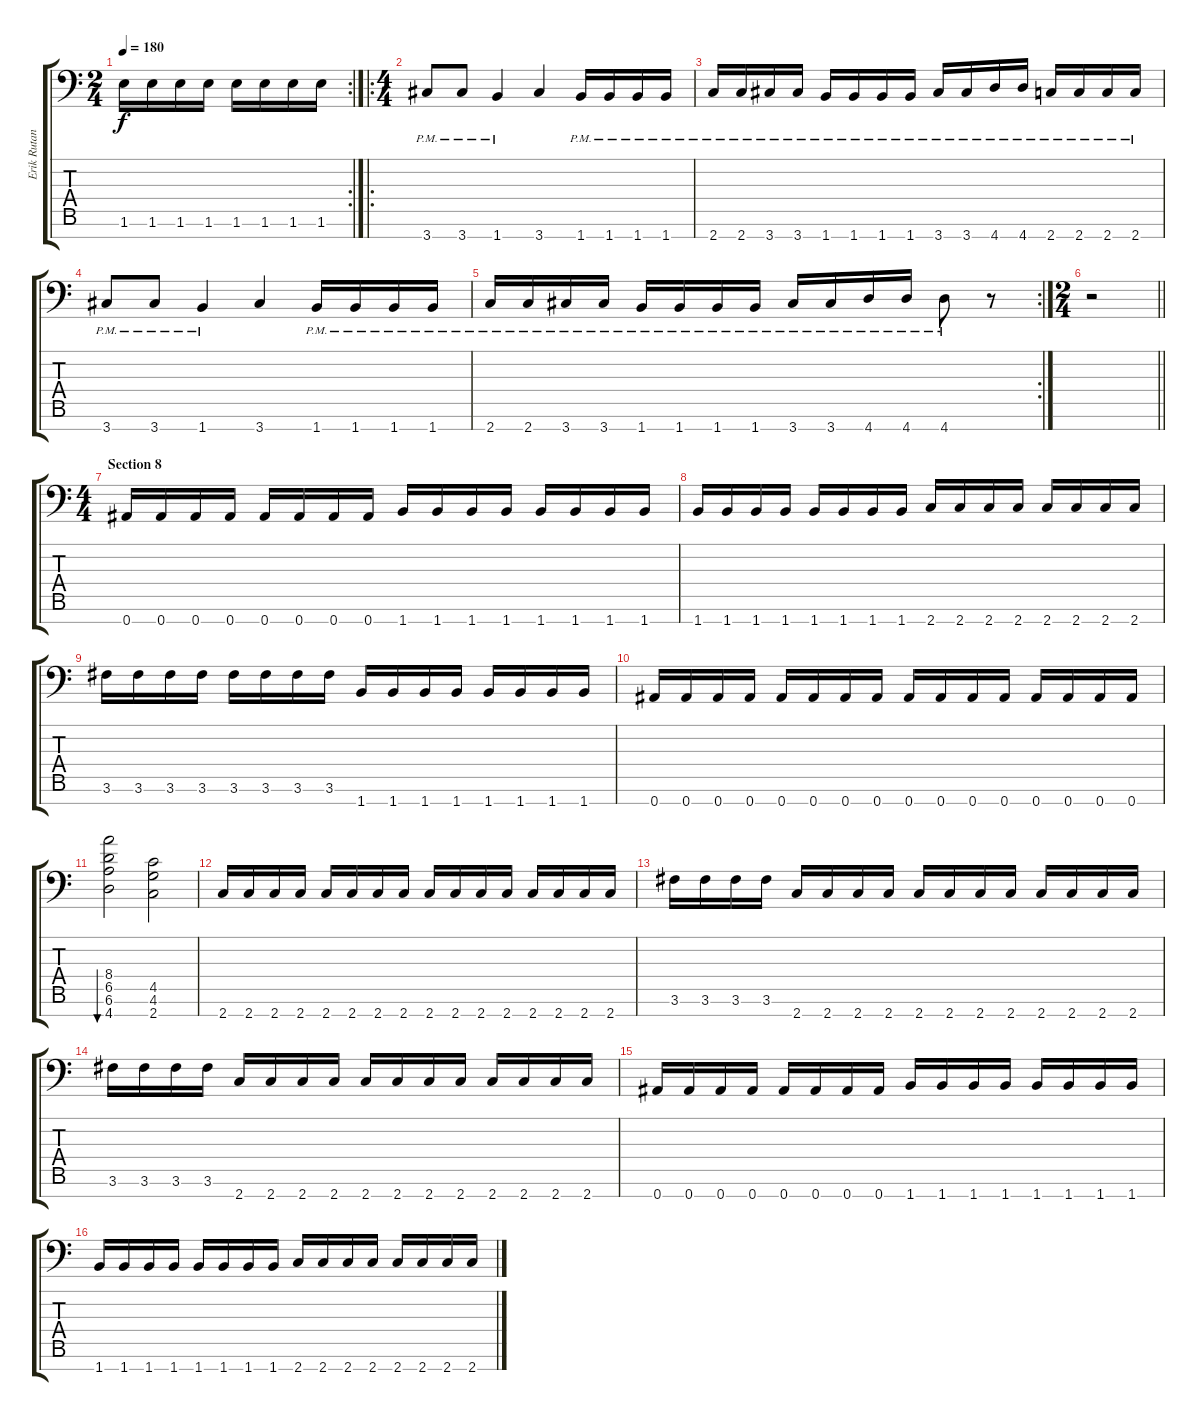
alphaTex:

\track ("Erik Rutan" "Erik Rutan") {instrument distortionguitar}
\staff {score tabs}
\tuning (Eb4 Bb3 Gb3 Db3 Ab2 Eb2 Bb1) {hide}
\rc 2
\ts (2 4)
\tempo 180
\clef f4
\ks c
1.6.16{dy f} 1.6.16 1.6.16 1.6.16 1.6.16 1.6.16 1.6.16 1.6.16 |
\ro
\ts (4 4)
3.7{pm}.8 3.7{pm}.8 1.7{pm}.4 3.7.4 1.7{pm}.16 1.7{pm}.16 1.7{pm}.16 1.7{pm}.16 |
2.7{pm}.16 2.7{pm}.16 3.7{pm}.16 3.7{pm}.16 1.7{pm}.16 1.7{pm}.16 1.7{pm}.16 1.7{pm}.16 3.7{pm}.16 3.7{pm}.16 4.7{pm}.16 4.7{pm}.16 2.7{pm}.16 2.7{pm}.16 2.7{pm}.16 2.7{pm}.16 |
3.7{pm}.8 3.7{pm}.8 1.7{pm}.4 3.7.4 1.7{pm}.16 1.7{pm}.16 1.7{pm}.16 1.7{pm}.16 |
\rc 2
2.7{pm}.16 2.7{pm}.16 3.7{pm}.16 3.7{pm}.16 1.7{pm}.16 1.7{pm}.16 1.7{pm}.16 1.7{pm}.16 3.7{pm}.16 3.7{pm}.16 4.7{pm}.16 4.7{pm}.16 4.7{pm}.8 r.8 |
\ts (2 4)
\barLineRight lightlight
r.2 |
\ts (4 4)
\section ("" "Section 8")
0.7.16 0.7.16 0.7.16 0.7.16 0.7.16 0.7.16 0.7.16 0.7.16 1.7.16 1.7.16 1.7.16 1.7.16 1.7.16 1.7.16 1.7.16 1.7.16 |
1.7.16 1.7.16 1.7.16 1.7.16 1.7.16 1.7.16 1.7.16 1.7.16 2.7.16 2.7.16 2.7.16 2.7.16 2.7.16 2.7.16 2.7.16 2.7.16 |
3.6.16 3.6.16 3.6.16 3.6.16 3.6.16 3.6.16 3.6.16 3.6.16 1.7.16 1.7.16 1.7.16 1.7.16 1.7.16 1.7.16 1.7.16 1.7.16 |
0.7.16 0.7.16 0.7.16 0.7.16 0.7.16 0.7.16 0.7.16 0.7.16 0.7.16 0.7.16 0.7.16 0.7.16 0.7.16 0.7.16 0.7.16 0.7.16 |
(8.4 6.5 6.6 4.7).2{bu 30} (4.5 4.6 2.7).2 |
2.7.16 2.7.16 2.7.16 2.7.16 2.7.16 2.7.16 2.7.16 2.7.16 2.7.16 2.7.16 2.7.16 2.7.16 2.7.16 2.7.16 2.7.16 2.7.16 |
3.6.16 3.6.16 3.6.16 3.6.16 2.7.16 2.7.16 2.7.16 2.7.16 2.7.16 2.7.16 2.7.16 2.7.16 2.7.16 2.7.16 2.7.16 2.7.16 |
3.6.16 3.6.16 3.6.16 3.6.16 2.7.16 2.7.16 2.7.16 2.7.16 2.7.16 2.7.16 2.7.16 2.7.16 2.7.16 2.7.16 2.7.16 2.7.16 |
0.7.16 0.7.16 0.7.16 0.7.16 0.7.16 0.7.16 0.7.16 0.7.16 1.7.16 1.7.16 1.7.16 1.7.16 1.7.16 1.7.16 1.7.16 1.7.16 |
1.7.16 1.7.16 1.7.16 1.7.16 1.7.16 1.7.16 1.7.16 1.7.16 2.7.16 2.7.16 2.7.16 2.7.16 2.7.16 2.7.16 2.7.16 2.7.16
